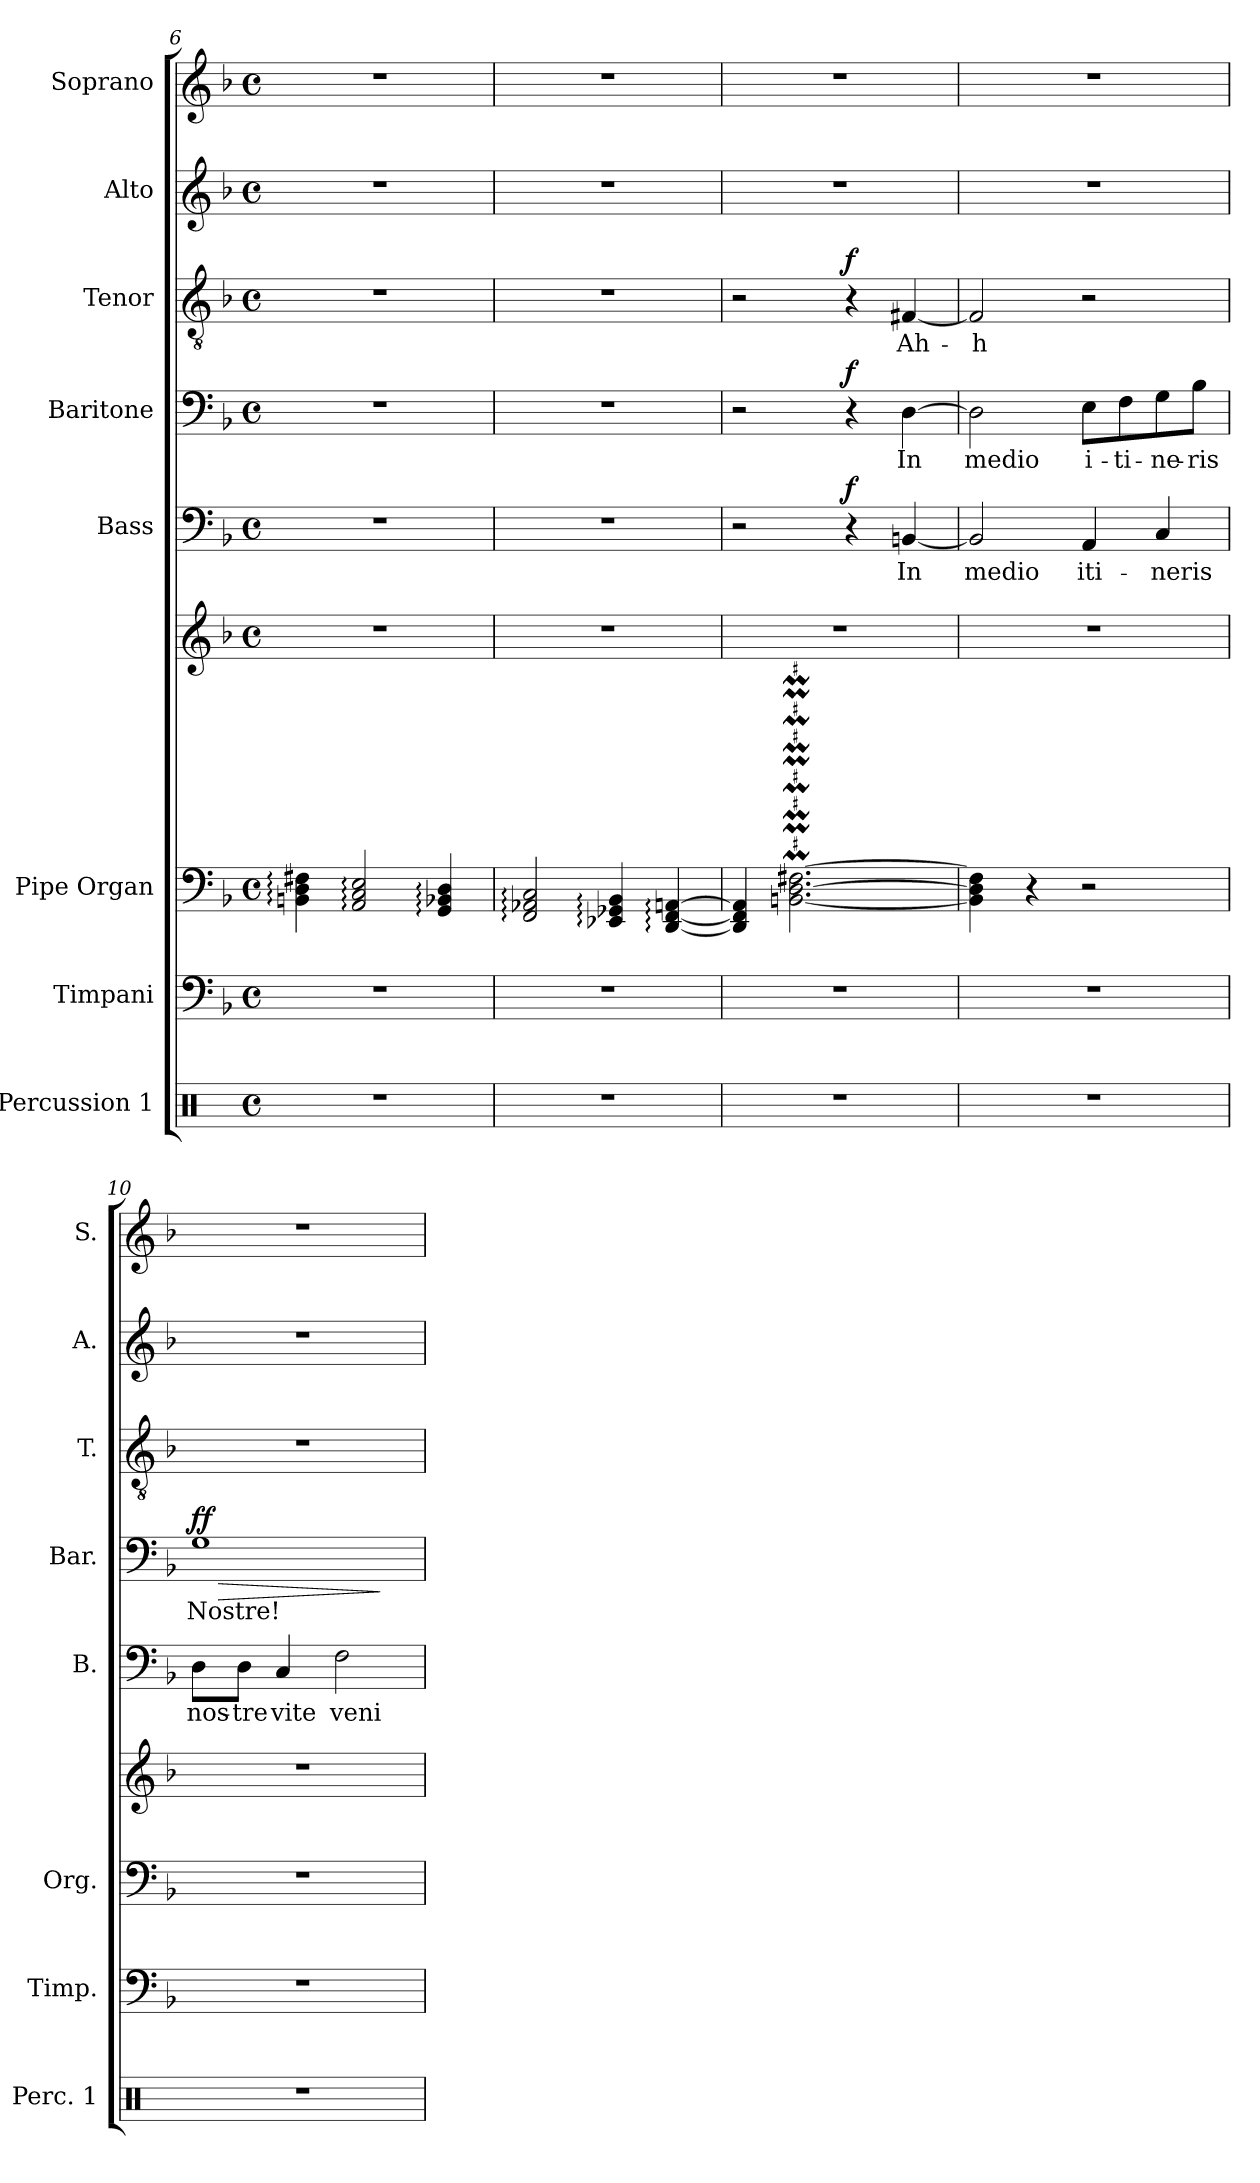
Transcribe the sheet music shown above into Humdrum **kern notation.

**kern	**kern	**kern	**kern	**kern	**text	**dynam	**kern	**text	**dynam	**kern	**text	**dynam	**kern	**kern
*part8	*part7	*part6	*part6	*part5	*part5	*part5	*part4	*part4	*part4	*part3	*part3	*part3	*part2	*part1
*staff9	*staff8	*staff7	*staff6	*staff5	*staff5	*staff5	*staff4	*staff4	*staff4	*staff3	*staff3	*staff3	*staff2	*staff1
*I"Percussion 1	*I"Timpani	*I"Pipe Organ	*	*I"Bass	*	*	*I"Baritone	*	*	*I"Tenor	*	*	*I"Alto	*I"Soprano
*I'Perc. 1	*I'Timp.	*I'Org.	*	*I'B.	*	*	*I'Bar.	*	*	*I'T.	*	*	*I'A.	*I'S.
*clefX	*clefF4	*clefF4	*clefG2	*clefF4	*	*	*clefF4	*	*	*clefGv2	*	*	*clefG2	*clefG2
*k[]	*k[b-]	*k[b-]	*k[b-]	*k[b-]	*	*	*k[b-]	*	*	*k[b-]	*	*	*k[b-]	*k[b-]
*M4/4	*M4/4	*M4/4	*M4/4	*M4/4	*	*	*M4/4	*	*	*M4/4	*	*	*M4/4	*M4/4
*met(c)	*met(c)	*met(c)	*met(c)	*met(c)	*	*	*met(c)	*	*	*met(c)	*	*	*met(c)	*met(c)
=6	=6	=6	=6	=6	=6	=6	=6	=6	=6	=6	=6	=6	=6	=6
1r	1r	4BBn\: 4D\: 4F#X\:	1r	1r	.	.	1r	.	.	1r	.	.	1r	1r
.	.	2AA/: 2C/: 2E/:	.	.	.	.	.	.	.	.	.	.	.	.
.	.	4GG/: 4BB-X/: 4D/:	.	.	.	.	.	.	.	.	.	.	.	.
!!LO:PB:g=z
=7	=7	=7	=7	=7	=7	=7	=7	=7	=7	=7	=7	=7	=7	=7
1r	1r	2FF/: 2AA-X/: 2C/:	1r	1r	.	.	1r	.	.	1r	.	.	1r	1r
.	.	4EE-X/: 4GG-X/: 4BB-/:	.	.	.	.	.	.	.	.	.	.	.	.
.	.	[4DD/: [4FF/: [4AAn/:	.	.	.	.	.	.	.	.	.	.	.	.
=8	=8	=8	=8	=8	=8	=8	=8	=8	=8	=8	=8	=8	=8	=8
1r	1r	4DD/] 4FF/] 4AA/]	1r	2r	.	.	2r	.	.	2r	.	.	1r	1r
.	.	[2.BBn\M [2.D\M [2.F#X\M	.	.	.	.	.	.	.	.	.	.	.	.
!	!	!	!	!	!	!LO:DY:b	!	!	!LO:DY:b	!	!	!LO:DY:b	!	!
.	.	.	.	4r	.	f	4r	.	f	4r	.	f	.	.
!	!	!	!	!	!LO:LY:b	!	!	!LO:LY:b	!	!	!LO:LY:b	!	!	!
.	.	.	.	[4BBn/	In	.	[4D\	In	.	[4F#X/	Ah-	.	.	.
=9	=9	=9	=9	=9	=9	=9	=9	=9	=9	=9	=9	=9	=9	=9
!	!	!	!	!	!LO:LY:b	!	!	!LO:LY:b	!	!	!LO:LY:b	!	!	!
1r	1r	4BB\] 4D\] 4F#\]	1r	2BB/]	medio	.	2D\]	medio	.	2F#/]	-h	.	1r	1r
.	.	4r	.	.	.	.	.	.	.	.	.	.	.	.
!	!	!	!	!	!LO:LY:b	!	!	!LO:LY:b	!	!	!	!	!	!
.	.	2r	.	4AA/	iti-	.	8E\L	i-	.	2r	.	.	.	.
!	!	!	!	!	!	!	!	!LO:LY:b	!	!	!	!	!	!
.	.	.	.	.	.	.	8F\	ti-	.	.	.	.	.	.
!	!	!	!	!	!LO:LY:b	!	!	!LO:LY:b	!	!	!	!	!	!
.	.	.	.	4C/	-neris	.	8G\	-ne-	.	.	.	.	.	.
!	!	!	!	!	!	!	!	!LO:LY:b	!	!	!	!	!	!
.	.	.	.	.	.	.	8B-\J	-ris	.	.	.	.	.	.
=10	=10	=10	=10	=10	=10	=10	=10	=10	=10	=10	=10	=10	=10	=10
!	!	!	!	!	!LO:LY:b	!	!	!LO:LY:b	!LO:HP:b	!	!	!	!	!
!	!	!	!	!	!	!	!	!	!LO:DY:n=1:b	!	!	!	!	!
1r	1r	1r	1r	8D\L	nos-	.	1G	Nostre!	> ff	1r	.	.	1r	1r
!	!	!	!	!	!LO:LY:b	!	!	!	!	!	!	!	!	!
.	.	.	.	8D\J	-tre	.	.	.	.	.	.	.	.	.
!	!	!	!	!	!LO:LY:b	!	!	!	!	!	!	!	!	!
.	.	.	.	4C/	vite	.	.	.	.	.	.	.	.	.
!	!	!	!	!	!LO:LY:b	!	!	!	!	!	!	!	!	!
.	.	.	.	2F\	veni	.	.	.	.	.	.	.	.	.
.	.	.	.	.	.	.	.	.	]	.	.	.	.	.
=	=	=	=	=	=	=	=	=	=	=	=	=	=	=
*-	*-	*-	*-	*-	*-	*-	*-	*-	*-	*-	*-	*-	*-	*-
